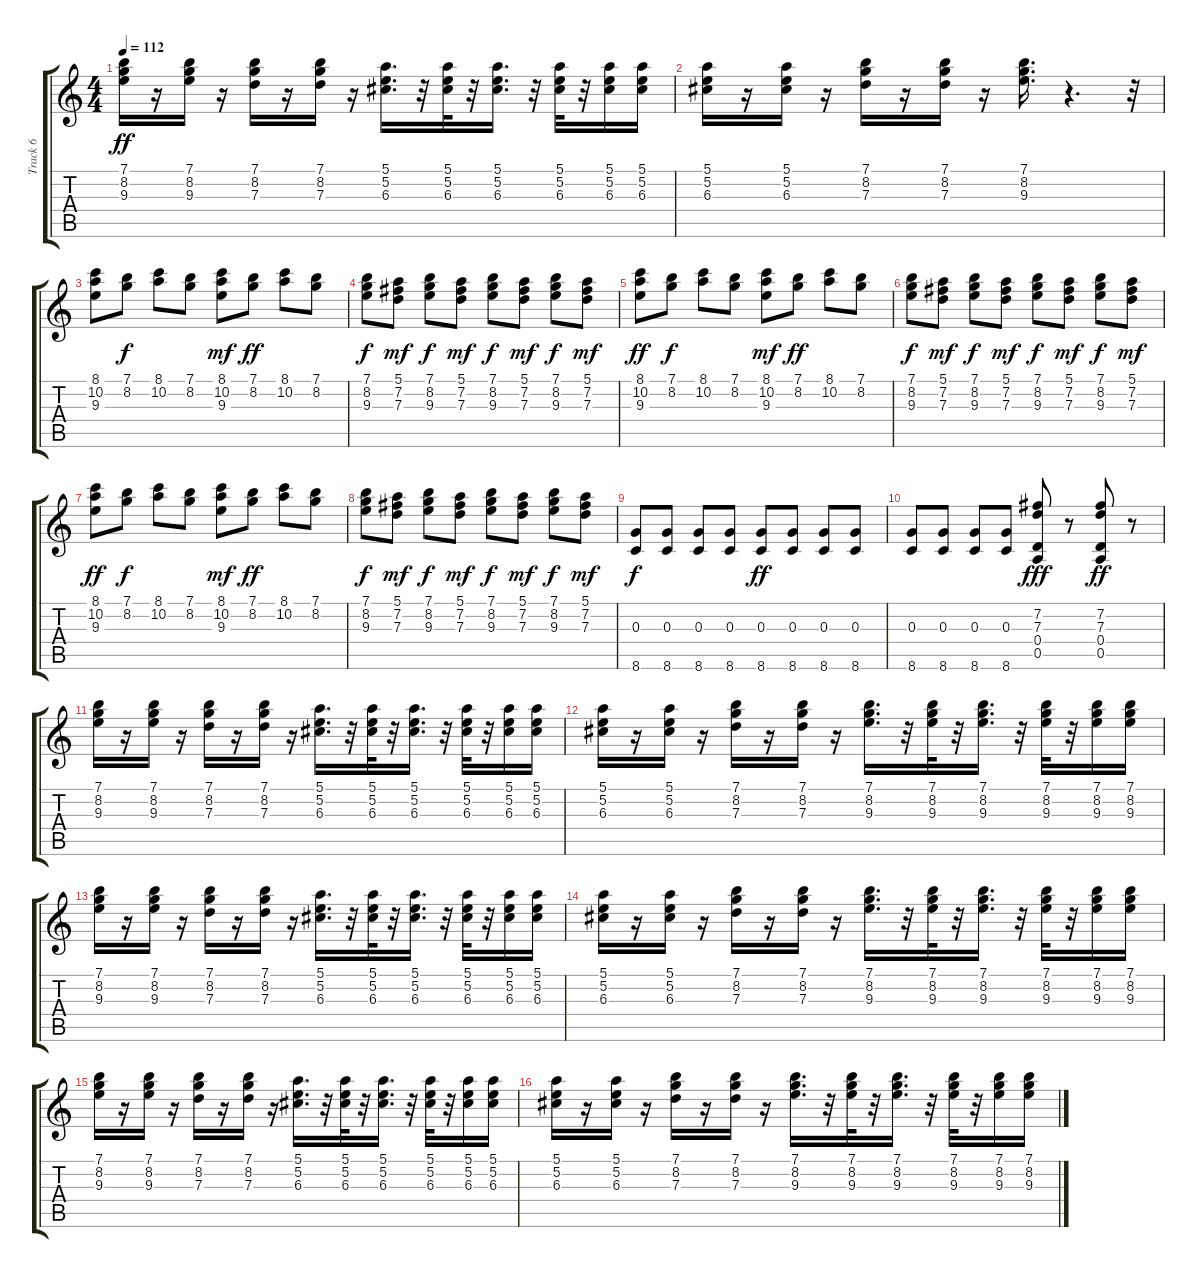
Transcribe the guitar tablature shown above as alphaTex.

\track ("Track 6" "Track 6") {instrument electricguitarclean}
\staff {score tabs}
\tuning (E4 B3 G3 D3 A2 E2) {hide}
\ts (4 4)
\tempo 112
\clef g2
\ks c
(7.1 8.2 9.3).16{dy ff} r.16 (7.1 8.2 9.3).16 r.16 (7.1 8.2 7.3).16 r.16 (7.1 8.2 7.3).16 r.16 (5.1 5.2 6.3).16{d} r.32 (5.1 5.2 6.3).32 r.32 (5.1 5.2 6.3).16{d} r.32 (5.1 5.2 6.3).32 r.32 (5.1 5.2 6.3).16 (5.1 5.2 6.3).16 |
(5.1 5.2 6.3).16 r.16 (5.1 5.2 6.3).16 r.16 (7.1 8.2 7.3).16 r.16 (7.1 8.2 7.3).16 r.16 (7.1 8.2 9.3).16{d} r.4{d} r.32 |
(8.1 10.2 9.3).8 (7.1 8.2).8{dy f} (8.1 10.2).8 (7.1 8.2).8 (8.1 10.2 9.3).8{dy mf} (7.1 8.2).8{dy ff} (8.1 10.2).8 (7.1 8.2).8 |
(7.1 8.2 9.3).8{dy f} (5.1 7.2 7.3).8{dy mf} (7.1 8.2 9.3).8{dy f} (5.1 7.2 7.3).8{dy mf} (7.1 8.2 9.3).8{dy f} (5.1 7.2 7.3).8{dy mf} (7.1 8.2 9.3).8{dy f} (5.1 7.2 7.3).8{dy mf} |
(8.1 10.2 9.3).8{dy ff} (7.1 8.2).8{dy f} (8.1 10.2).8 (7.1 8.2).8 (8.1 10.2 9.3).8{dy mf} (7.1 8.2).8{dy ff} (8.1 10.2).8 (7.1 8.2).8 |
(7.1 8.2 9.3).8{dy f} (5.1 7.2 7.3).8{dy mf} (7.1 8.2 9.3).8{dy f} (5.1 7.2 7.3).8{dy mf} (7.1 8.2 9.3).8{dy f} (5.1 7.2 7.3).8{dy mf} (7.1 8.2 9.3).8{dy f} (5.1 7.2 7.3).8{dy mf} |
(8.1 10.2 9.3).8{dy ff} (7.1 8.2).8{dy f} (8.1 10.2).8 (7.1 8.2).8 (8.1 10.2 9.3).8{dy mf} (7.1 8.2).8{dy ff} (8.1 10.2).8 (7.1 8.2).8 |
(7.1 8.2 9.3).8{dy f} (5.1 7.2 7.3).8{dy mf} (7.1 8.2 9.3).8{dy f} (5.1 7.2 7.3).8{dy mf} (7.1 8.2 9.3).8{dy f} (5.1 7.2 7.3).8{dy mf} (7.1 8.2 9.3).8{dy f} (5.1 7.2 7.3).8{dy mf} |
(0.3 8.6).8{dy f} (0.3 8.6).8 (0.3 8.6).8 (0.3 8.6).8 (0.3 8.6).8{dy ff} (0.3 8.6).8 (0.3 8.6).8 (0.3 8.6).8 |
(0.3 8.6).8 (0.3 8.6).8 (0.3 8.6).8 (0.3 8.6).8 (7.2 7.3 0.4 0.5).8{dy fff} r.8 (7.2 7.3 0.4 0.5).8{dy ff} r.8 |
(7.1 8.2 9.3).16 r.16 (7.1 8.2 9.3).16 r.16 (7.1 8.2 7.3).16 r.16 (7.1 8.2 7.3).16 r.16 (5.1 5.2 6.3).16{d} r.32 (5.1 5.2 6.3).32 r.32 (5.1 5.2 6.3).16{d} r.32 (5.1 5.2 6.3).32 r.32 (5.1 5.2 6.3).16 (5.1 5.2 6.3).16 |
(5.1 5.2 6.3).16 r.16 (5.1 5.2 6.3).16 r.16 (7.1 8.2 7.3).16 r.16 (7.1 8.2 7.3).16 r.16 (7.1 8.2 9.3).16{d} r.32 (7.1 8.2 9.3).32 r.32 (7.1 8.2 9.3).16{d} r.32 (7.1 8.2 9.3).32 r.32 (7.1 8.2 9.3).16 (7.1 8.2 9.3).16 |
(7.1 8.2 9.3).16 r.16 (7.1 8.2 9.3).16 r.16 (7.1 8.2 7.3).16 r.16 (7.1 8.2 7.3).16 r.16 (5.1 5.2 6.3).16{d} r.32 (5.1 5.2 6.3).32 r.32 (5.1 5.2 6.3).16{d} r.32 (5.1 5.2 6.3).32 r.32 (5.1 5.2 6.3).16 (5.1 5.2 6.3).16 |
(5.1 5.2 6.3).16 r.16 (5.1 5.2 6.3).16 r.16 (7.1 8.2 7.3).16 r.16 (7.1 8.2 7.3).16 r.16 (7.1 8.2 9.3).16{d} r.32 (7.1 8.2 9.3).32 r.32 (7.1 8.2 9.3).16{d} r.32 (7.1 8.2 9.3).32 r.32 (7.1 8.2 9.3).16 (7.1 8.2 9.3).16 |
(7.1 8.2 9.3).16 r.16 (7.1 8.2 9.3).16 r.16 (7.1 8.2 7.3).16 r.16 (7.1 8.2 7.3).16 r.16 (5.1 5.2 6.3).16{d} r.32 (5.1 5.2 6.3).32 r.32 (5.1 5.2 6.3).16{d} r.32 (5.1 5.2 6.3).32 r.32 (5.1 5.2 6.3).16 (5.1 5.2 6.3).16 |
(5.1 5.2 6.3).16 r.16 (5.1 5.2 6.3).16 r.16 (7.1 8.2 7.3).16 r.16 (7.1 8.2 7.3).16 r.16 (7.1 8.2 9.3).16{d} r.32 (7.1 8.2 9.3).32 r.32 (7.1 8.2 9.3).16{d} r.32 (7.1 8.2 9.3).32 r.32 (7.1 8.2 9.3).16 (7.1 8.2 9.3).16
